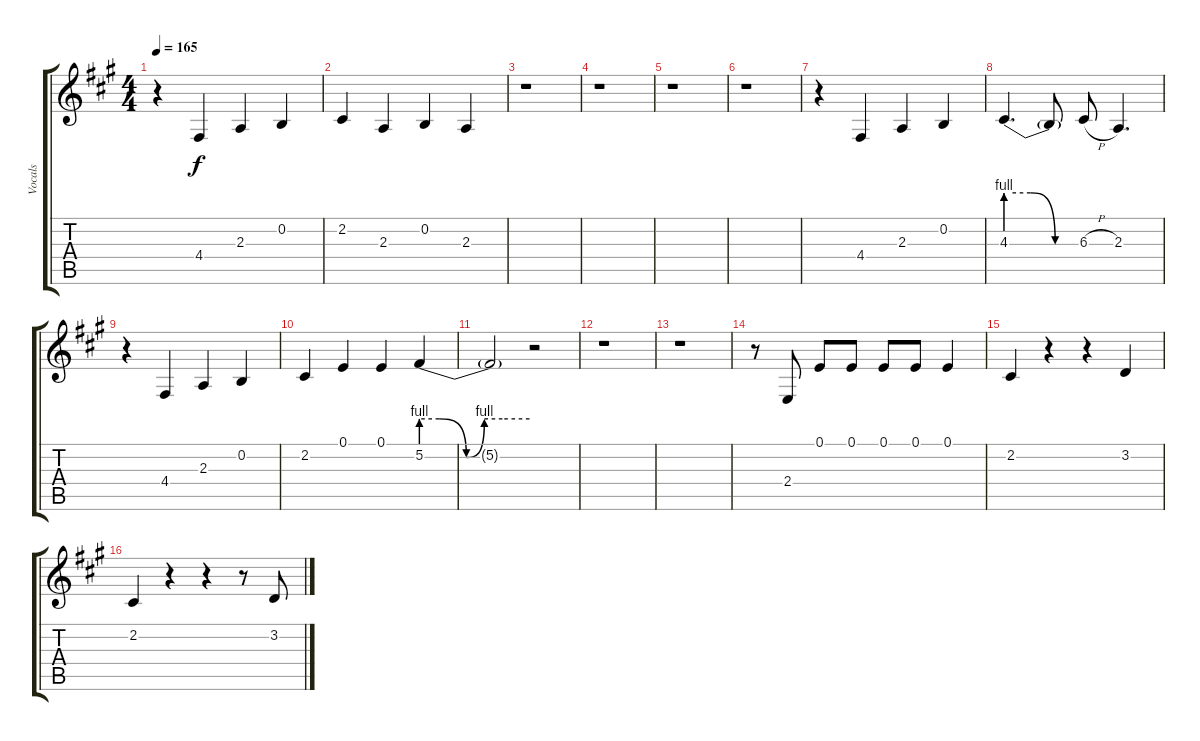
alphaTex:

\track ("Vocals" "Vocals") {instrument recorder}
\staff {score tabs}
\tuning (E4 B3 G3 D3 A2 E2) {hide}
\ts (4 4)
\tempo 165
\clef g2
\ks a
r.4{dy f} 4.4.4 2.3.4 0.2.4 |
2.2.4 2.3.4 0.2.4 2.3.4 |
r.1 |
r.1 |
r.1 |
r.1 |
r.4 4.4.4 2.3.4 0.2.4 |
4.3{be (custom 0 4 20 4 40 0 60 0)}.4{d} 4.3{t}.8 6.3{h}.8 2.3.4{d} |
r.4 4.4.4 2.3.4 0.2.4 |
2.2.4 0.1.4 0.1.4 5.2{be (custom 0 4 10 4 25 0 35 4 45 4 60 4)}.4 |
5.2{t}.2 r.2 |
r.1 |
r.1 |
r.8 2.4.8 0.1.8 0.1.8 0.1.8 0.1.8 0.1.4 |
2.2.4 r.4 r.4 3.2.4 |
2.2.4 r.4 r.4 r.8 3.2.8
